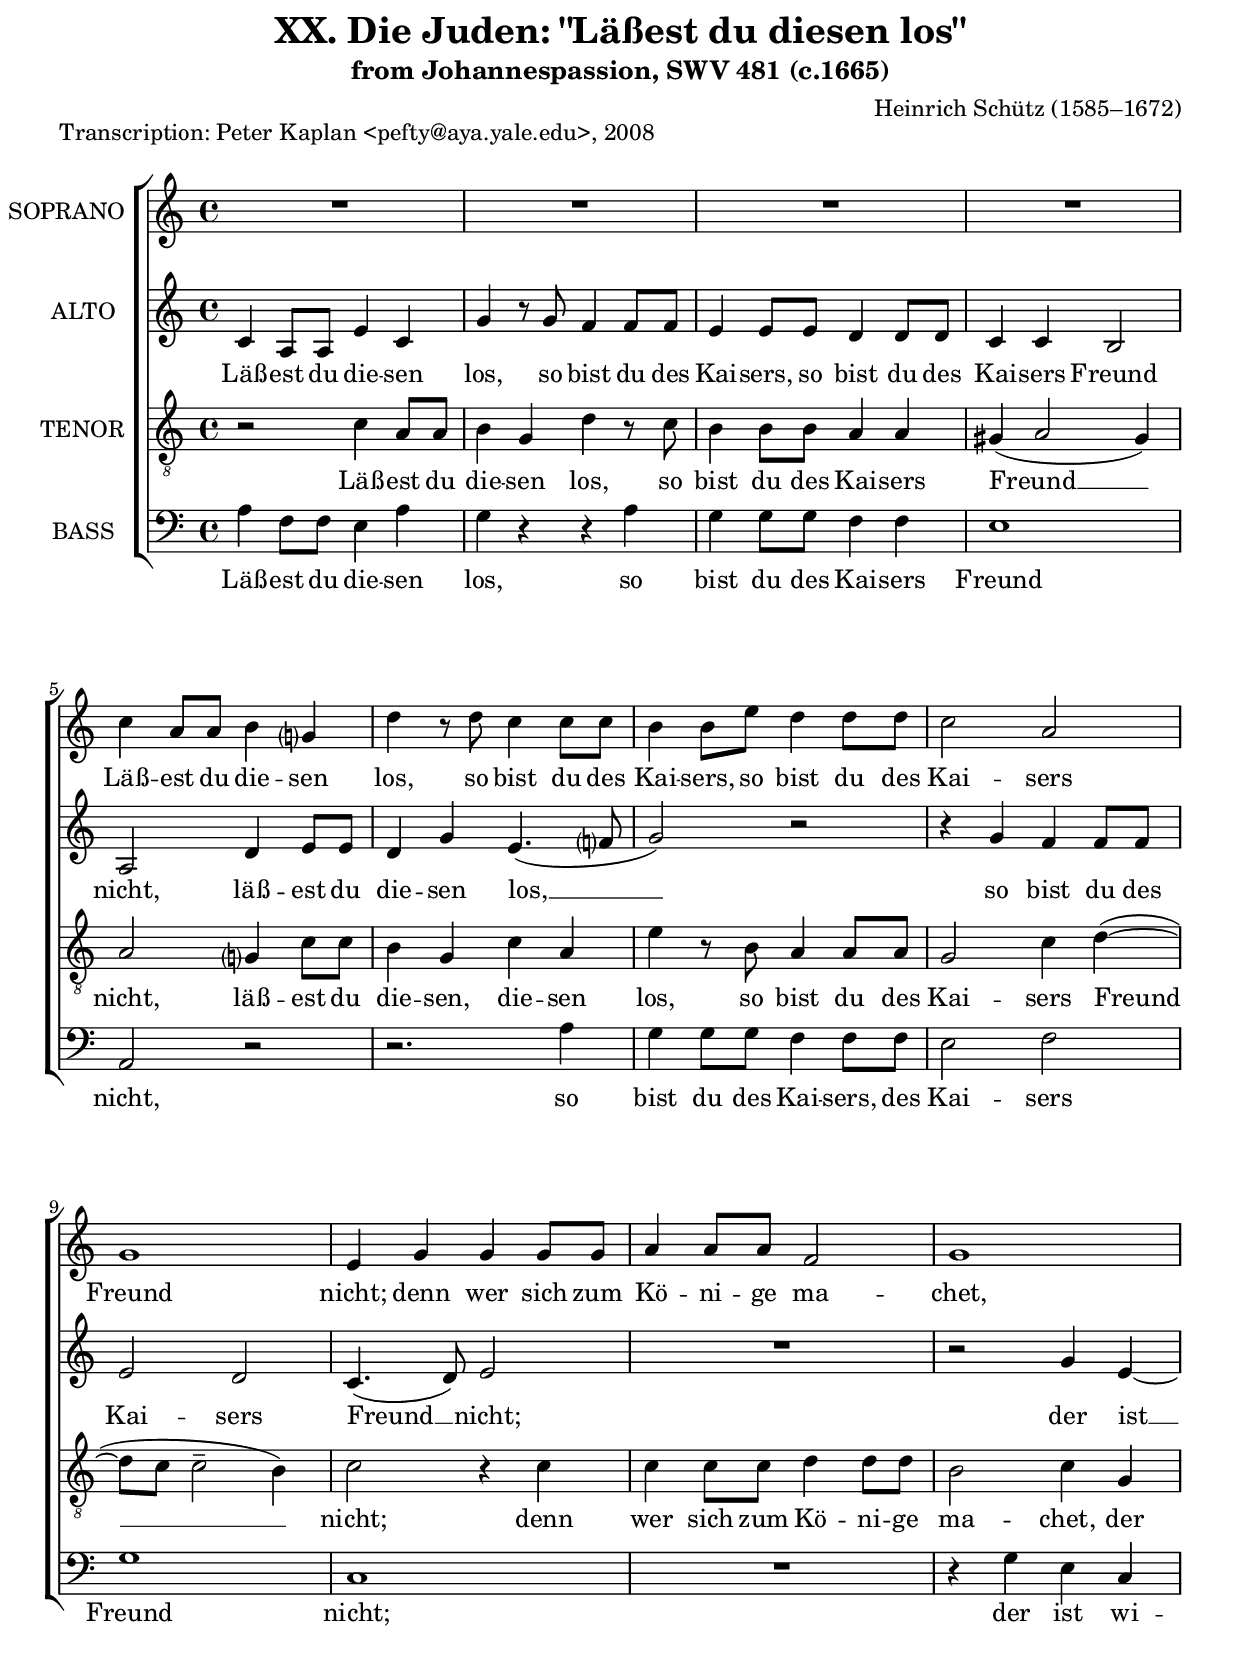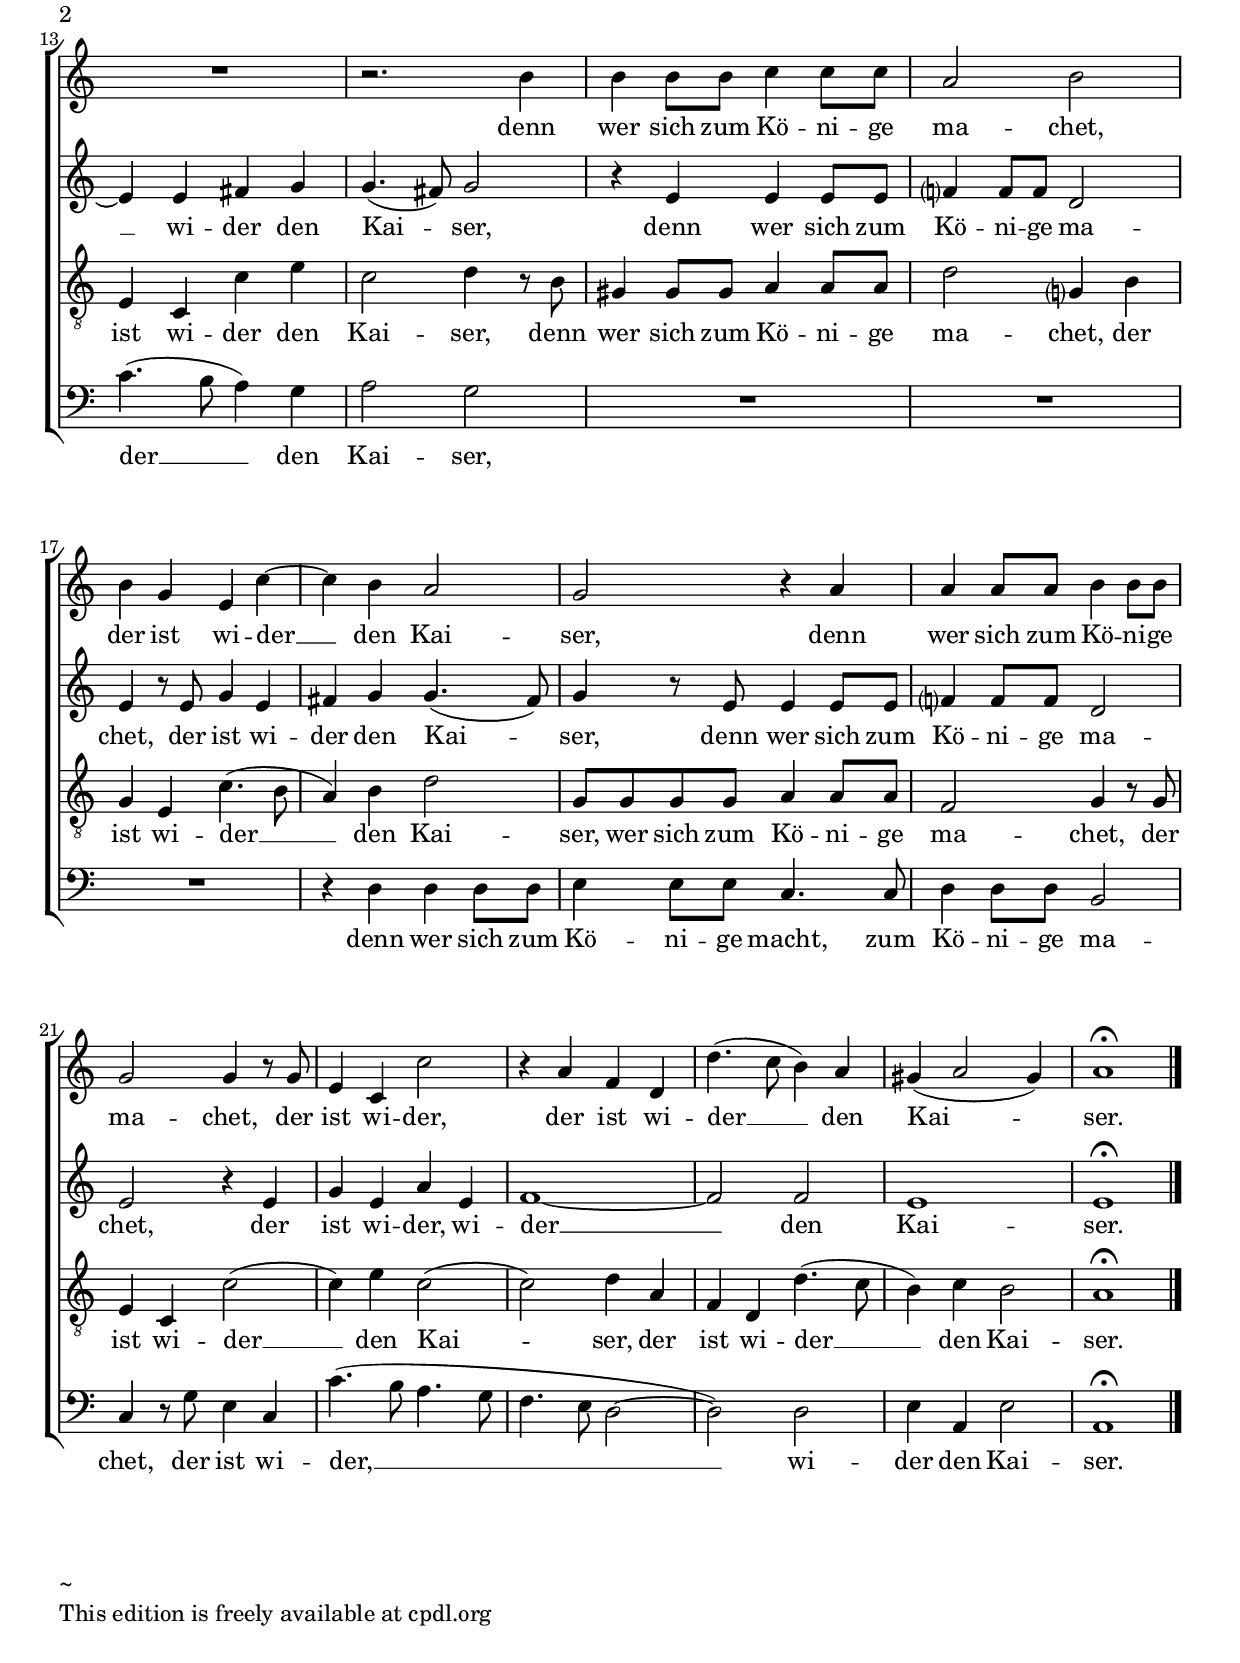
     \version "2.10.10"
\paper {
  between-system-space = 2.0\cm
  between-system-padding = #1
  ragged-bottom=##f
  ragged-last-bottom=##f
  bottom-margin = 2.0\cm
  top-margin = 0.1\cm
%  system-count = #6
  systemSeparatorMarkup = ""
}
\header {
    title = "XX. Die Juden: \"Läßest du diesen los\""
    subtitle = "from Johannespassion, SWV 481 (c.1665)"
    composer = "Heinrich Schütz (1585–1672)"
    date = "1623"
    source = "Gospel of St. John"
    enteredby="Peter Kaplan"
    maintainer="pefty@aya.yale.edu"
    piece ="Transcription: Peter Kaplan <pefty@aya.yale.edu>, 2008"
    texidoc = "

Translation of text:
If you let this man go, you are not the friend of Cæsar, for he who proclaims himself king is rival to Cæsar."
}

     \score { 
      <<
        \new ChoirStaff <<
        \new Staff = CantusOne <<
               {  
      <<
     \override Stem #'neutral-direction = #up 

        \clef treble
        \key a \minor 
        \new Voice = "CantusOne" {
     \override NoteHead #'style = #'baroque
        \set Staff.midiInstrument = "synth voice"
        \set Staff.vocalName = "SOPRANO "

\time 4/4
R1
R1
R1
R1
% measure 5
c''4 a'8 a' b'4 g'?
d''4 r8 d''8 c''4 c''8 c''
b'4 b'8 e'' d''4 d''8 d''
c''2 a'
g'1
% measure 10
e'4 g' g' g'8 g'
a'4 a'8 a' f'2
g'1
R1
r2. b'4
% measure 15
b'4 b'8 b' c''4 c''8 c''
a'2 b'
b'4 g' e' c''~
c''4 b' a'2
g'2 r4 a' 
% measure 20
a'4 a'8 a' b'4 b'8 b'
g'2 g'4 r8 g'
e'4 c' c''2
r4 a' f' d'
d''4.( c''8 b'4) a'
% measure 25
gis'4( a'2 gis'4)
a'1\fermata
\bar "|."
}
>>
}

>>

\new Lyrics 
\lyricsto "CantusOne"
        { 
Läß -- est du die -- sen 
los, so bist du des
Kai -- sers, so bist du des
Kai -- sers 
Freund 
nicht; denn wer sich zum 
Kö -- ni -- ge ma --
chet, 

   denn 
wer sich zum Kö -- ni -- ge 
ma -- chet, 
der ist wi -- der
__ den Kai --
ser, denn 
wer sich zum Kö -- ni -- ge 
ma -- chet, der 
ist wi -- der,
   der ist wi -- 
der __ den 
Kai --
ser. 
}



        \new Staff = Altus <<
               {  
      <<
     \override Stem #'neutral-direction = #up 

        \clef treble
        \key a \minor 
        \new Voice = "Altus" {
     \override NoteHead #'style = #'baroque
        \set Staff.midiInstrument = "synth voice"
        \set Staff.vocalName = "ALTO "

\time 4/4
c'4 a8 a e'4 c'
g'4 r8 g' f'4 f'8 f'
e'4 e'8 e' d'4 d'8 d'
c'4 c' b2
% measure 5
a2 d'4 e'8 e'
d'4 g' e'4.( f'?8
g'2) r
r4 g' f' f'8 f'
e'2 d'
% measure 10
c'4.( d'8) e'2
R1
r2 g'4 e'~
e'4 e' fis' g'
g'4.( fis'8) g'2
% measure 15
r4 e' e' e'8 e'
f'?4 f'8 f' d'2
e'4 r8 e' g'4 e'
fis'4 g' g'4.( fis'8)
g'4 r8 e' e'4 e'8 e' 
% measure 20
f'?4 f'8 f' d'2
e'2 r4 e'
g'4 e' a' e'
f'1~
f'2 f'
% measure 25
e'1
e'1\fermata
\bar "|."
}
>>
}

>>

\new Lyrics 
\lyricsto "Altus"
        { 
Läß -- est du die -- sen 
los, so bist du des
Kai -- sers, so bist du des
Kai -- sers Freund 
nicht, läß -- est du 
die -- sen los, 
__
   so bist du des
Kai -- sers 
Freund __ nicht;

   der ist 
__ wi -- der den 
Kai -- ser, 
denn wer sich zum 
Kö -- ni -- ge ma -- 
chet, der ist wi -- 
der den Kai --
ser, denn wer sich zum 
Kö -- ni -- ge ma -- 
chet, der 
ist wi -- der, wi --
der 
__ den 
Kai --
ser. 

}


        \new Staff = Tenor <<
               {  
      <<
     \override Stem #'neutral-direction = #up 

        \clef "G_8"
        \key a \minor 
        \new Voice = "Tenor" {
     \override NoteHead #'style = #'baroque
        \set Staff.midiInstrument = "synth voice"
        \set Staff.vocalName = "TENOR "

\time 4/4
r2 c'4 a8 a
b4 g d' r8 c'
b4 b8 b a4 a
gis4( a2 gis4)
% measure 5
a2 g?4 c'8 c'
b4 g c' a
e'4 r8 b a4 a8 a
g2 c'4 d'(~
d'8 c' c'2-- b4)
% measure 10
c'2 r4 c'
c'4 c'8 c' d'4 d'8 d'
b2 c'4 g
e4 c c' e'
c'2 d'4 r8 b
% measure 15
gis4 gis8 gis a4 a8 a
d'2 g?4 b
g4 e c'4.( b8
a4) b d'2
g8 g g g a4 a8 a
% measure 20
f2 g4 r8 g
e4 c c'2(
c'4) e' c'2(
c'2) d'4 a
f4 d d'4.( c'8
% measure 25
b4) c' b2
a1\fermata
\bar "|."
}
>>
}

>>

\new Lyrics 
\lyricsto "Tenor"
        { 
  Läß -- est du 
die -- sen los, so 
bist du des Kai -- sers 
Freund __
nicht, läß -- est du 
die -- sen, die -- sen 
los, so bist du des 
Kai -- sers Freund 
__
nicht; denn 
wer sich zum Kö -- ni -- ge 
ma -- chet, der 
ist wi -- der den 
Kai -- ser, denn 
wer sich zum Kö -- ni -- ge 
ma -- chet, der 
ist wi -- der
__ den Kai --
ser, wer sich zum Kö -- ni -- ge 
ma -- chet, der 
ist wi -- der
__ den Kai --
   ser, der 
ist wi -- der
__ den Kai --
ser.
}


        \new Staff = Bassus <<
               {  
      <<
     \override Stem #'neutral-direction = #up 

        \clef bass
        \key a \minor 
        \new Voice = "Bassus" {
     \override NoteHead #'style = #'baroque
        \set Staff.midiInstrument = "synth voice"
        \set Staff.vocalName = "BASS "

\time 4/4
a4 f8 f e4 a
g4 r r a
g4 g8 g f4 f
e1
% measure 5
a,2 r
r2. a4
g4 g8 g f4 f8 f
e2 f
g1
% measure 10
c1
R1
r4 g e c
c'4.( b8 a4) g
a2 g
% measure 15
R1
R1
R1
r4 d d d8 d
e4 e8 e c4. c8
% measure 20
d4 d8 d b,2
c4 r8 g e4 c
c'4.( b8 a4. g8
f4. e8 d2~
d2) d
% measure 25
e4 a, e2
a,1\fermata
\bar "|."
}
>>
}

>>

\new Lyrics 
\lyricsto "Bassus"
        { 
Läß -- est du die -- sen 
los, so 
bist du des
Kai -- sers 
Freund 
nicht,
   so 
bist du des Kai -- sers, des 
Kai -- sers 
Freund 
nicht; 

   der ist wi -- 
der __ den 
Kai -- ser, 



   denn wer sich zum 
Kö -- ni -- ge macht, zum 
Kö -- ni -- ge ma -- 
chet, der ist wi -- 
der,

__ wi -- 
der den Kai --
ser. 
}


>>


>>
   






%{
\midi { 
\context { 
\Score 
tempoWholesPerMinute = #(ly:make-moment 120 4) 
} 
} 
%}







     }
\layout { 
         \context { 
          \Staff \consists "Horizontal_bracket_engraver" 
          }
         }
\markup{\column{\line{ ~ } \line{This edition is freely available at cpdl.org}} 
} 



















